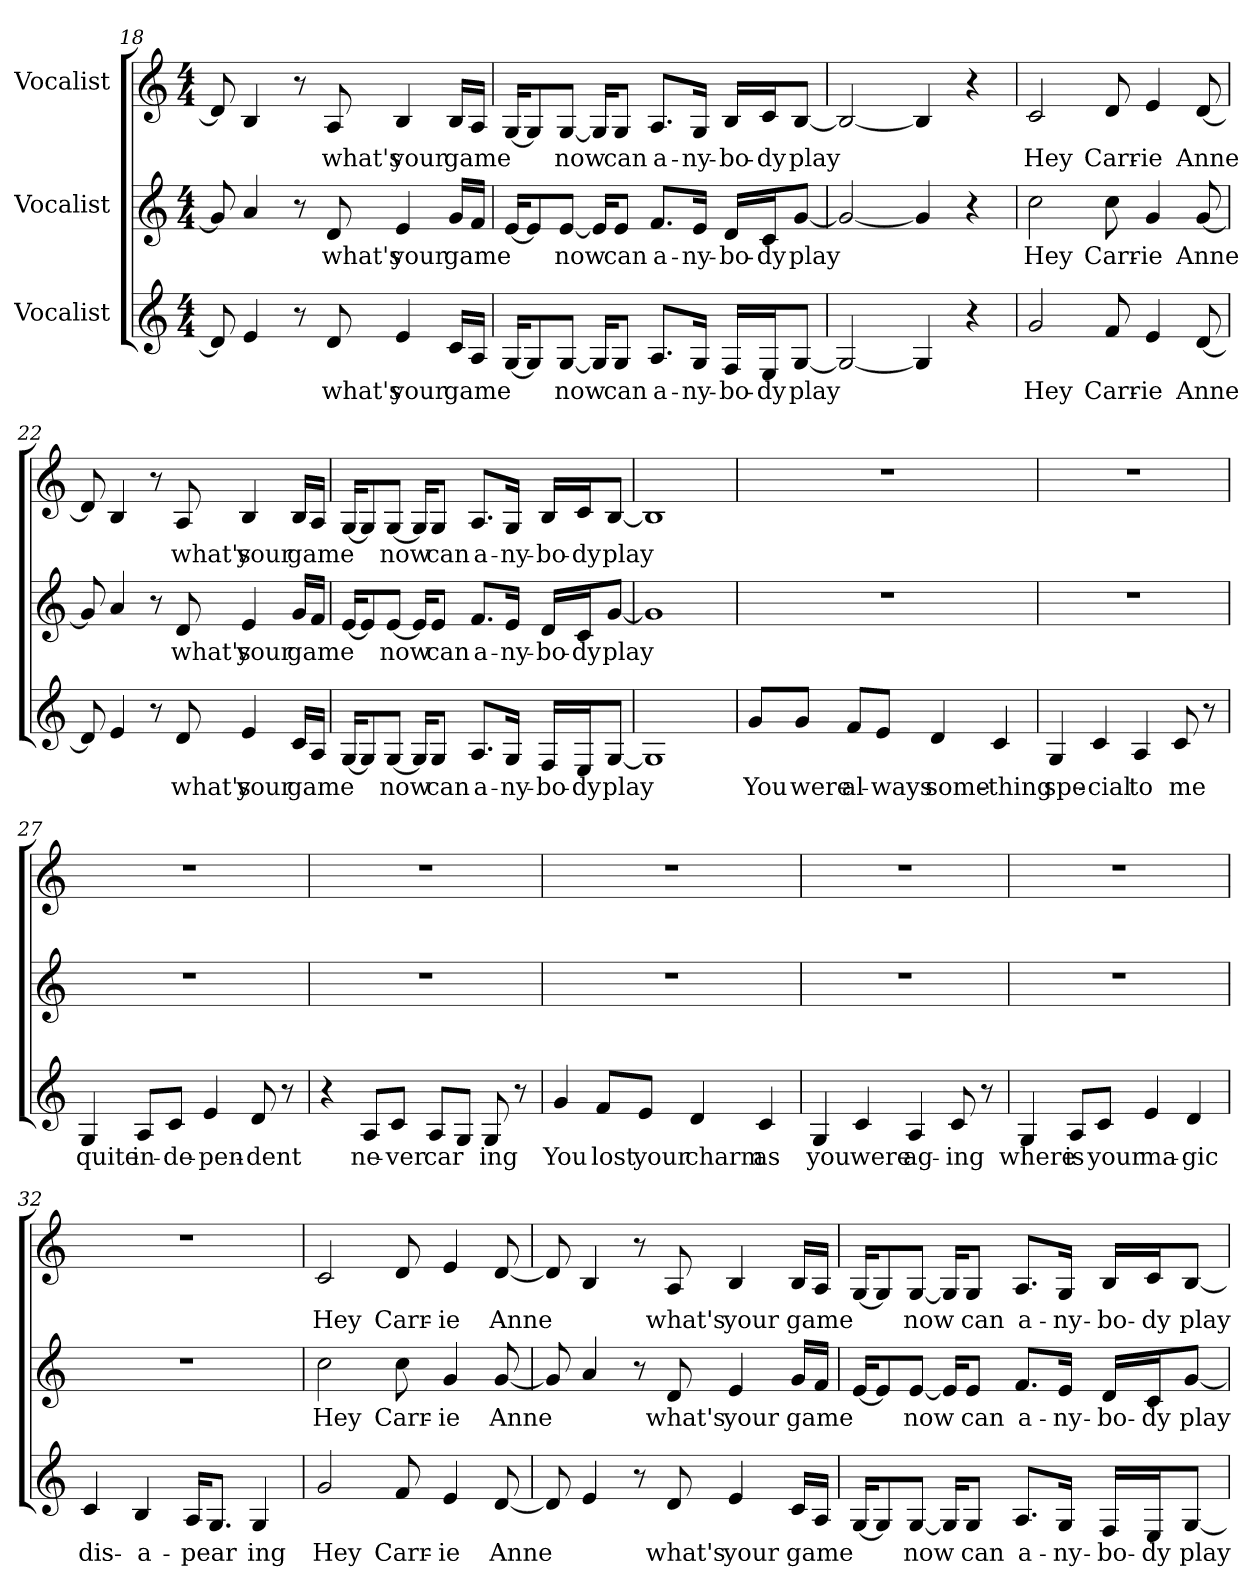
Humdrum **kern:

**kern	**text	**kern	**text	**kern	**text
*part3	*part3	*part2	*part2	*part1	*part1
*staff3	*staff3	*staff2	*staff2	*staff1	*staff1
*I"Vocalist	*	*I"Vocalist	*	*I"Vocalist	*
*clefG2	*	*clefG2	*	*clefG2	*
*M4/4	*	*M4/4	*	*M4/4	*
=18	=18	=18	=18	=18	=18
8d]	_	8g]	_	8d]	_
4e	_	4a	_	4B	_
8r	.	8r	.	8r	.
8d	what's	8d	what's	8A	what's
4e	your	4e	your	4B	your
16c/LL	game	16g/LL	game	16B/LL	game
16A/JJ	_	16f/JJ	_	16A/JJ	_
=19	=19	=19	=19	=19	=19
[16G/KL	_	[16e/KL	_	[16G/KL	_
8G/]	_	8e/]	_	8G/]	_
[8G/J	now	[8e/J	now	[8G/J	now
16G/KL]	_	16e/KL]	_	16G/KL]	_
8G/J	can	8e/J	can	8G/J	can
8.A/L	a-	8.f/L	a-	8.A/L	a-
16G/Jk	-ny-	16e/Jk	-ny-	16G/Jk	-ny-
16F/LL	-bo-	16d/LL	-bo-	16B/LL	-bo-
16E/J	-dy	16c/J	-dy	16c/J	-dy
[8G/J	play	[8g/J	play	[8B/J	play
=20	=20	=20	=20	=20	=20
2G_	_	2g_	_	2B_	_
4G]	_	4g]	_	4B]	_
4r	.	4r	.	4r	.
=21	=21	=21	=21	=21	=21
2g	Hey	2cc	Hey	2c	Hey
8f	Carr-	8cc	Carr-	8d	Carr-
4e	-ie	4g	-ie	4e	-ie
[8d	Anne	[8g	Anne	[8d	Anne
=22	=22	=22	=22	=22	=22
8d]	_	8g]	_	8d]	_
4e	_	4a	_	4B	_
8r	.	8r	.	8r	.
8d	what's	8d	what's	8A	what's
4e	your	4e	your	4B	your
16c/LL	game	16g/LL	game	16B/LL	game
16A/JJ	_	16f/JJ	_	16A/JJ	_
=23	=23	=23	=23	=23	=23
[16G/KL	_	[16e/KL	_	[16G/KL	_
8G/]	_	8e/]	_	8G/]	_
[8G/J	now	[8e/J	now	[8G/J	now
16G/KL]	_	16e/KL]	_	16G/KL]	_
8G/J	can	8e/J	can	8G/J	can
8.A/L	a-	8.f/L	a-	8.A/L	a-
16G/Jk	-ny-	16e/Jk	-ny-	16G/Jk	-ny-
16F/LL	-bo-	16d/LL	-bo-	16B/LL	-bo-
16E/J	-dy	16c/J	-dy	16c/J	-dy
[8G/J	play	[8g/J	play	[8B/J	play
=24	=24	=24	=24	=24	=24
1G]	_	1g]	_	1B]	_
=25	=25	=25	=25	=25	=25
8g/L	You	1r	.	1r	.
8g/J	were	.	.	.	.
8f/L	al-	.	.	.	.
8e/J	-ways	.	.	.	.
4d	some-	.	.	.	.
4c	-thing	.	.	.	.
=26	=26	=26	=26	=26	=26
4G	spe-	1r	.	1r	.
4c	-cial	.	.	.	.
4A	to	.	.	.	.
8c	me	.	.	.	.
8r	.	.	.	.	.
=27	=27	=27	=27	=27	=27
4G	quite	1r	.	1r	.
8A/L	in-	.	.	.	.
8c/J	-de-	.	.	.	.
4e	-pen-	.	.	.	.
8d	-dent	.	.	.	.
8r	.	.	.	.	.
=28	=28	=28	=28	=28	=28
4r	.	1r	.	1r	.
8A/L	ne-	.	.	.	.
8c/J	-ver	.	.	.	.
8A/L	car-	.	.	.	.
8G/J	_	.	.	.	.
8G	-ing	.	.	.	.
8r	.	.	.	.	.
=29	=29	=29	=29	=29	=29
4g	You	1r	.	1r	.
8f/L	lost	.	.	.	.
8e/J	your	.	.	.	.
4d	charm	.	.	.	.
4c	as	.	.	.	.
=30	=30	=30	=30	=30	=30
4G	you	1r	.	1r	.
4c	were	.	.	.	.
4A	ag-	.	.	.	.
8c	-ing	.	.	.	.
8r	.	.	.	.	.
=31	=31	=31	=31	=31	=31
4G	where	1r	.	1r	.
8A/L	is	.	.	.	.
8c/J	your	.	.	.	.
4e	ma-	.	.	.	.
4d	-gic	.	.	.	.
=32	=32	=32	=32	=32	=32
4c	dis-	1r	.	1r	.
4B	-a-	.	.	.	.
16A/KL	-pear-	.	.	.	.
8.G/J	_	.	.	.	.
4G	-ing	.	.	.	.
=33	=33	=33	=33	=33	=33
2g	Hey	2cc	Hey	2c	Hey
8f	Carr-	8cc	Carr-	8d	Carr-
4e	-ie	4g	-ie	4e	-ie
[8d	Anne	[8g	Anne	[8d	Anne
=34	=34	=34	=34	=34	=34
8d]	_	8g]	_	8d]	_
4e	_	4a	_	4B	_
8r	.	8r	.	8r	.
8d	what's	8d	what's	8A	what's
4e	your	4e	your	4B	your
16c/LL	game	16g/LL	game	16B/LL	game
16A/JJ	_	16f/JJ	_	16A/JJ	_
=35	=35	=35	=35	=35	=35
[16G/KL	_	[16e/KL	_	[16G/KL	_
8G/]	_	8e/]	_	8G/]	_
[8G/J	now	[8e/J	now	[8G/J	now
16G/KL]	_	16e/KL]	_	16G/KL]	_
8G/J	can	8e/J	can	8G/J	can
8.A/L	a-	8.f/L	a-	8.A/L	a-
16G/Jk	-ny-	16e/Jk	-ny-	16G/Jk	-ny-
16F/LL	-bo-	16d/LL	-bo-	16B/LL	-bo-
16E/J	-dy	16c/J	-dy	16c/J	-dy
[8G/J	play	[8g/J	play	[8B/J	play
=	=	=	=	=	=
*-	*-	*-	*-	*-	*-
